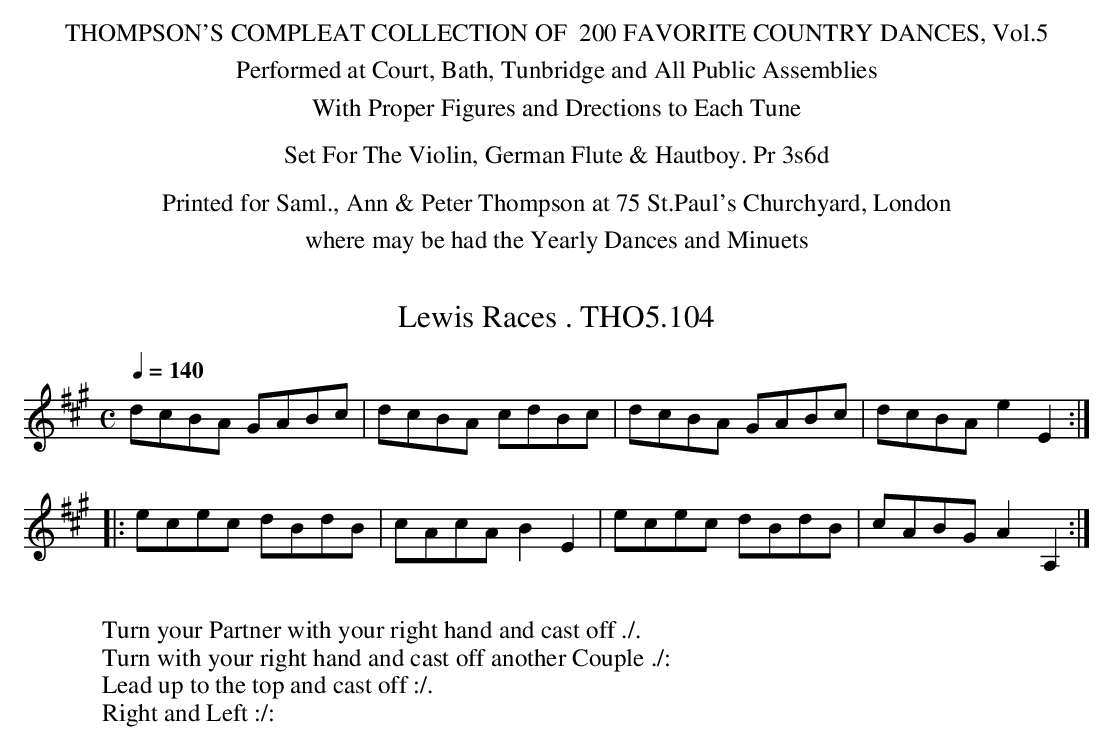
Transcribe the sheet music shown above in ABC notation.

X:1
T:Lewis Races . THO5.104
M:C
L:1/8
Q:1/4=140
K:A
dcBA GABc|dcBA cdBc|dcBA GABc|dcBA e2E2:|
|:ecec dBdB|cAcA B2E2|ecec dBdB|cABG A2 A,2:|
W:
W:Turn your Partner with your right hand and cast off ./.
W:Turn with your right hand and cast off another Couple ./:
W:Lead up to the top and cast off :/.
W:Right and Left :/:
